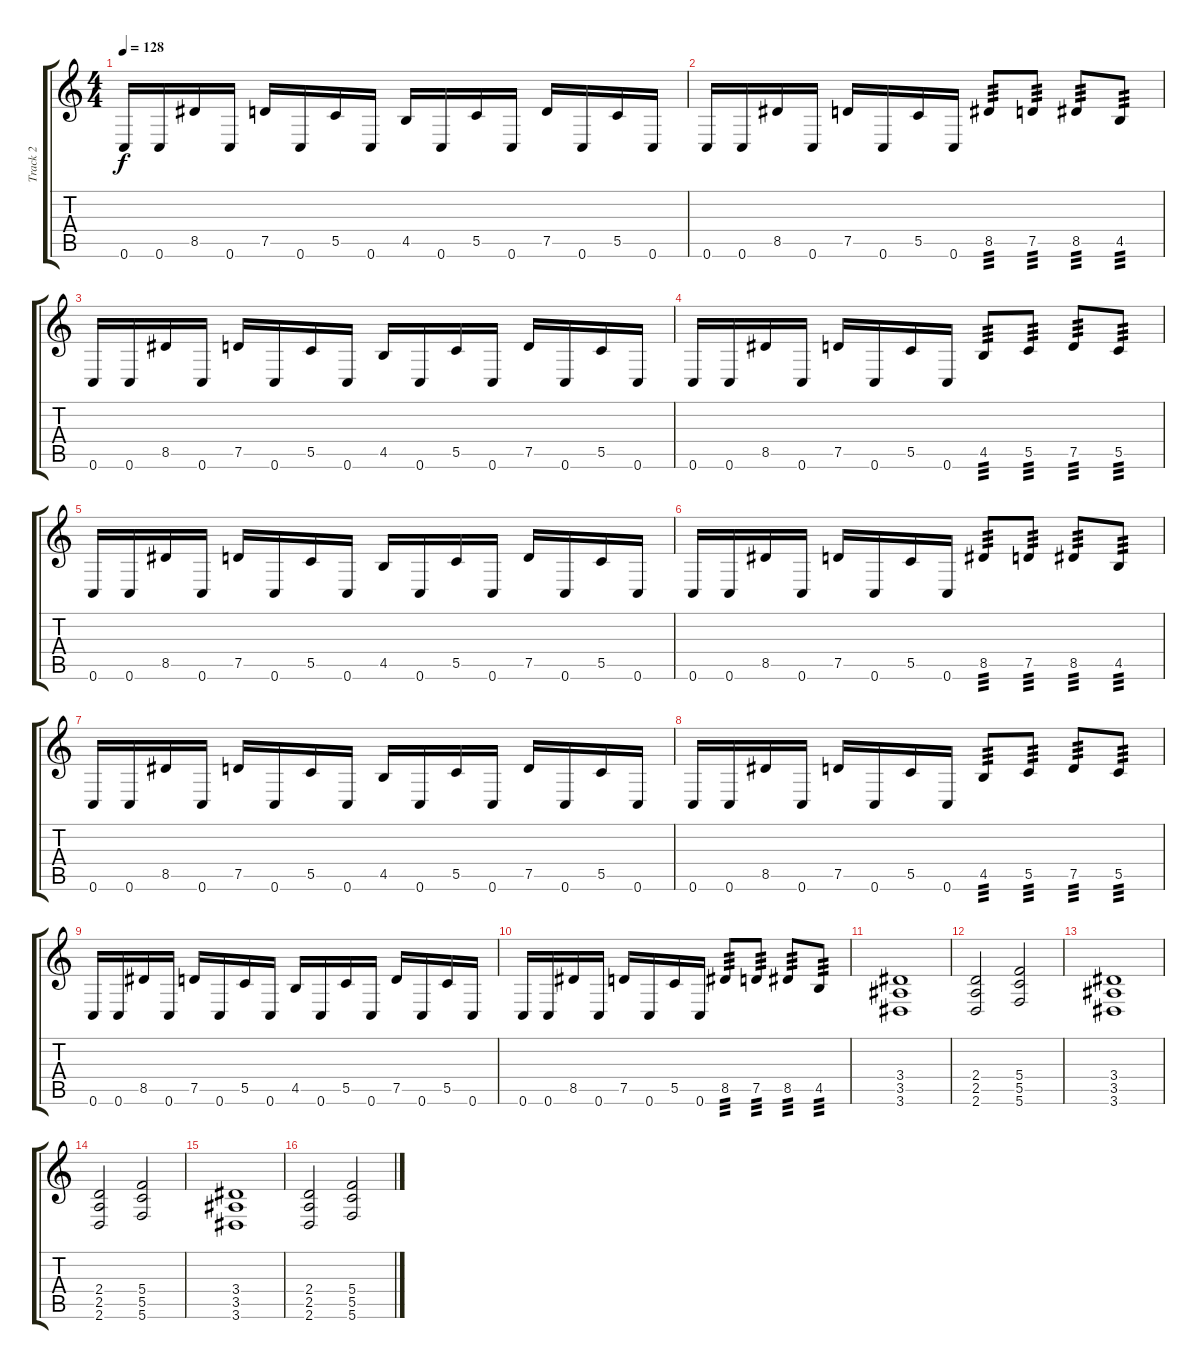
\track ("Track 2" "Track 2") {instrument distortionguitar}
\staff {score tabs}
\tuning (D4 A3 F3 C3 G2 C2) {hide}
\ts (4 4)
\tempo 128
\clef g2
\ks c
0.6.16{dy f} 0.6.16 8.5.16 0.6.16 7.5.16 0.6.16 5.5.16 0.6.16 4.5.16 0.6.16 5.5.16 0.6.16 7.5.16 0.6.16 5.5.16 0.6.16 |
0.6.16 0.6.16 8.5.16 0.6.16 7.5.16 0.6.16 5.5.16 0.6.16 8.5.8{tp 3} 7.5.8{tp 3} 8.5.8{tp 3} 4.5.8{tp 3} |
0.6.16 0.6.16 8.5.16 0.6.16 7.5.16 0.6.16 5.5.16 0.6.16 4.5.16 0.6.16 5.5.16 0.6.16 7.5.16 0.6.16 5.5.16 0.6.16 |
0.6.16 0.6.16 8.5.16 0.6.16 7.5.16 0.6.16 5.5.16 0.6.16 4.5.8{tp 3} 5.5.8{tp 3} 7.5.8{tp 3} 5.5.8{tp 3} |
0.6.16 0.6.16 8.5.16 0.6.16 7.5.16 0.6.16 5.5.16 0.6.16 4.5.16 0.6.16 5.5.16 0.6.16 7.5.16 0.6.16 5.5.16 0.6.16 |
0.6.16 0.6.16 8.5.16 0.6.16 7.5.16 0.6.16 5.5.16 0.6.16 8.5.8{tp 3} 7.5.8{tp 3} 8.5.8{tp 3} 4.5.8{tp 3} |
0.6.16 0.6.16 8.5.16 0.6.16 7.5.16 0.6.16 5.5.16 0.6.16 4.5.16 0.6.16 5.5.16 0.6.16 7.5.16 0.6.16 5.5.16 0.6.16 |
0.6.16 0.6.16 8.5.16 0.6.16 7.5.16 0.6.16 5.5.16 0.6.16 4.5.8{tp 3} 5.5.8{tp 3} 7.5.8{tp 3} 5.5.8{tp 3} |
0.6.16 0.6.16 8.5.16 0.6.16 7.5.16 0.6.16 5.5.16 0.6.16 4.5.16 0.6.16 5.5.16 0.6.16 7.5.16 0.6.16 5.5.16 0.6.16 |
0.6.16 0.6.16 8.5.16 0.6.16 7.5.16 0.6.16 5.5.16 0.6.16 8.5.8{tp 3} 7.5.8{tp 3} 8.5.8{tp 3} 4.5.8{tp 3} |
(3.4 3.5 3.6).1 |
(2.4 2.5 2.6).2 (5.4 5.5 5.6).2 |
(3.4 3.5 3.6).1 |
(2.4 2.5 2.6).2 (5.4 5.5 5.6).2 |
(3.4 3.5 3.6).1 |
(2.4 2.5 2.6).2 (5.4 5.5 5.6).2
